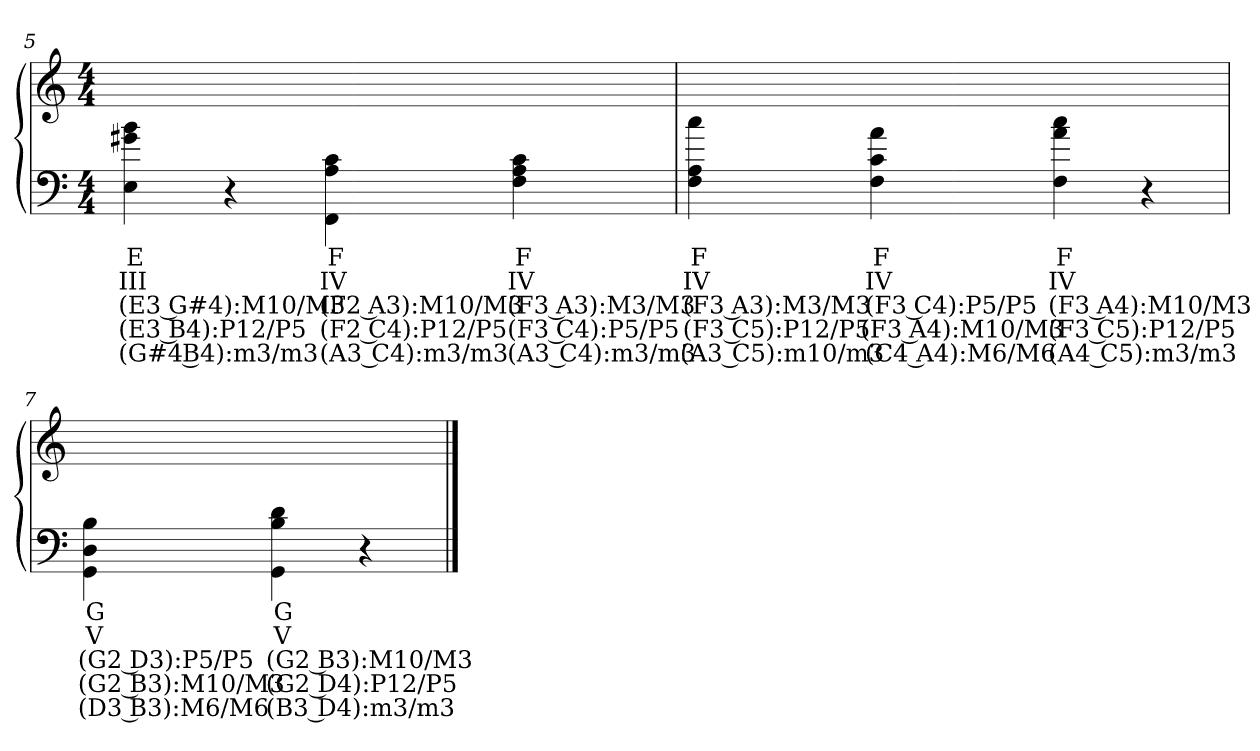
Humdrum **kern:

**kern	**text	**text	**text	**text	**text	**kern
*part2	*part2	*part2	*part2	*part2	*part2	*part1
*staff2	*staff2	*staff2	*staff2	*staff2	*staff2	*staff1
*clefF4	*	*	*	*	*	*clefG2
*k[]	*	*	*	*	*	*k[]
*C:	*	*	*	*	*	*C:
*M4/4	*	*	*	*	*	*M4/4
=5	=5	=5	=5	=5	=5	=5
4E 4g#X 4b	E	III	(E3 G#4):M10/M3	(E3 B4):P12/P5	(G#4 B4):m3/m3	1ryy
4r	.	.	.	.	.	.
4FF 4A 4c	F	IV	(F2 A3):M10/M3	(F2 C4):P12/P5	(A3 C4):m3/m3	.
4F 4A 4c	F	IV	(F3 A3):M3/M3	(F3 C4):P5/P5	(A3 C4):m3/m3	.
=6	=6	=6	=6	=6	=6	=6
4F 4A 4cc	F	IV	(F3 A3):M3/M3	(F3 C5):P12/P5	(A3 C5):m10/m3	1ryy
4F 4c 4a	F	IV	(F3 C4):P5/P5	(F3 A4):M10/M3	(C4 A4):M6/M6	.
4F 4a 4cc	F	IV	(F3 A4):M10/M3	(F3 C5):P12/P5	(A4 C5):m3/m3	.
4r	.	.	.	.	.	.
=7	=7	=7	=7	=7	=7	=7
4GG 4D 4B	G	V	(G2 D3):P5/P5	(G2 B3):M10/M3	(D3 B3):M6/M6	2.ryy
4GG 4B 4d	G	V	(G2 B3):M10/M3	(G2 D4):P12/P5	(B3 D4):m3/m3	.
4r	.	.	.	.	.	.
==	==	==	==	==	==	==
*-	*-	*-	*-	*-	*-	*-
